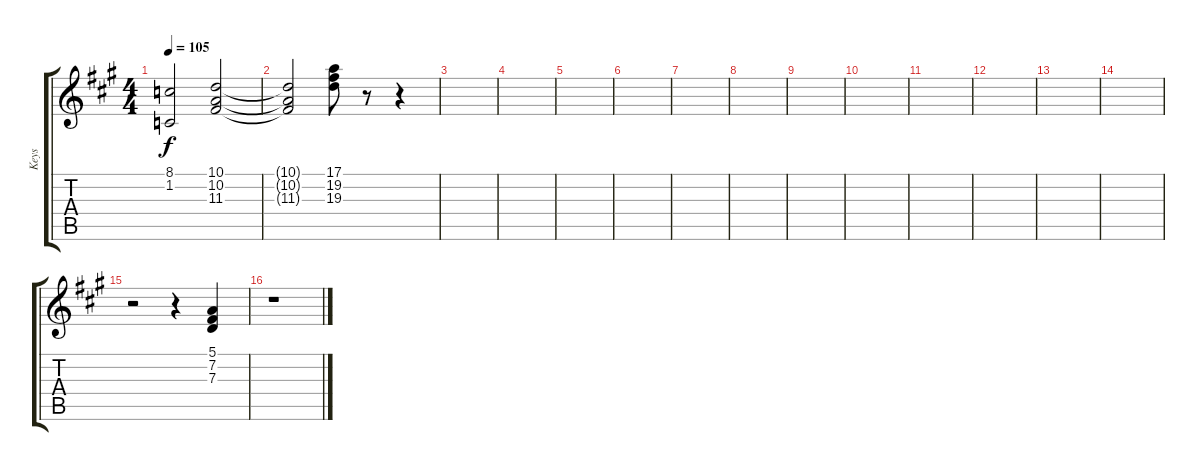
\track ("Keys" "Keys") {instrument drawbarorgan}
\staff {score tabs}
\tuning (E4 B3 G3 D3 A2 E2) {hide}
\ts (4 4)
\tempo 105
\clef g2
\ks a
(8.1 1.2{t}).2{dy f} (10.1 10.2 11.3).2 |
(10.1{t} 10.2{t} 11.3{t}).2 (17.1 19.2 19.3).8 r.8 r.4 |
|
|
|
|
|
|
|
|
|
|
|
|
r.2 r.4 (5.1 7.2 7.3).4 |
r.1
